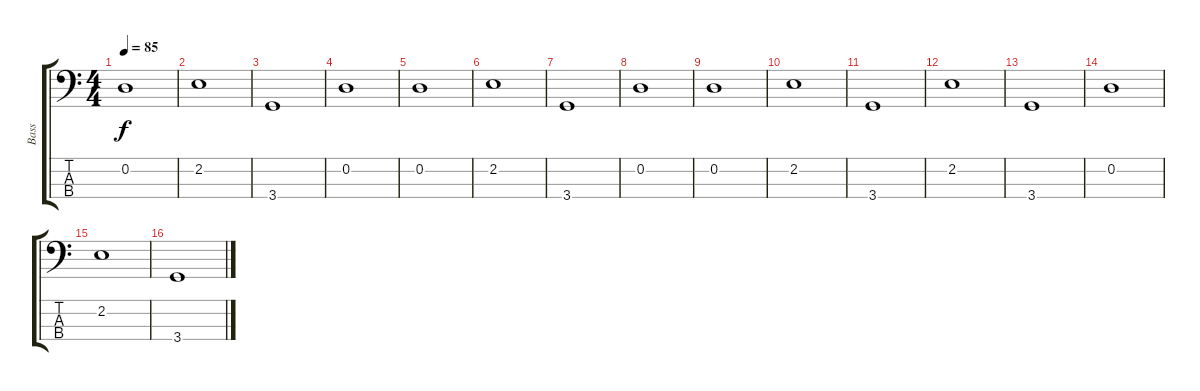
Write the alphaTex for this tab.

\track ("Bass" "Bass") {instrument electricbassfinger}
\staff {score tabs}
\tuning (G2 D2 A1 E1) {hide}
\ts (4 4)
\tempo 85
\clef f4
\ks c
0.2.1{dy f instrument electricbassfinger} |
2.2.1 |
3.4.1 |
0.2.1 |
0.2.1 |
2.2.1 |
3.4.1 |
0.2.1 |
0.2.1 |
2.2.1 |
3.4.1 |
2.2.1 |
3.4.1 |
0.2.1 |
2.2.1 |
3.4.1
